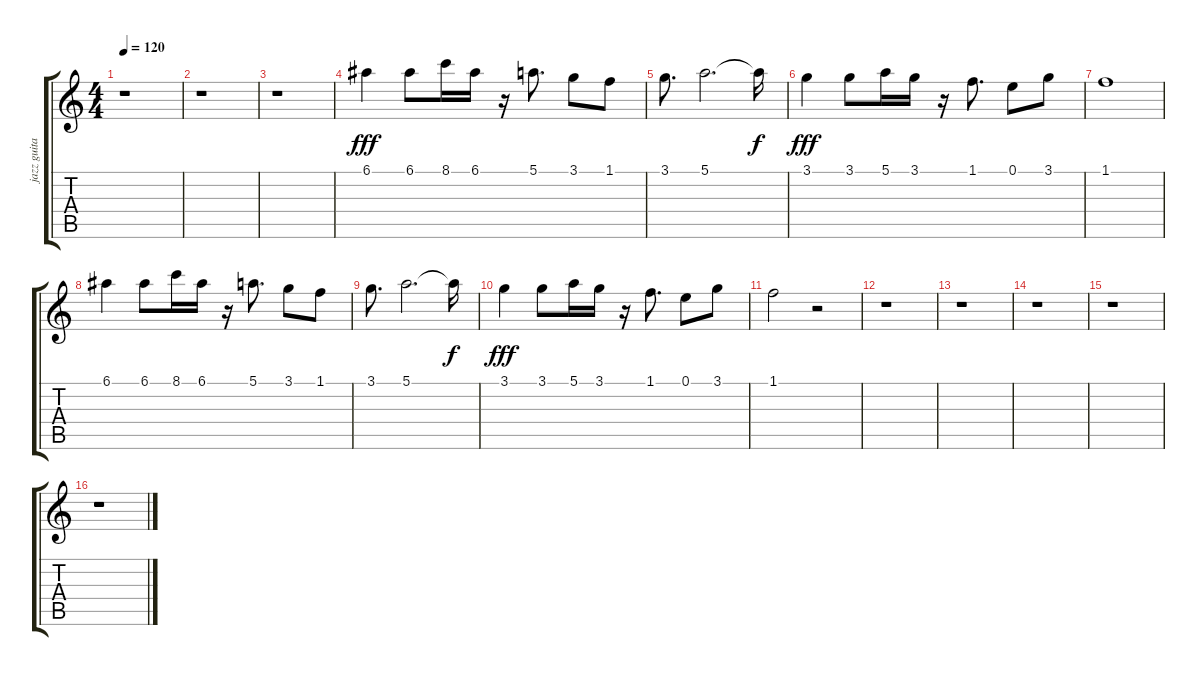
\track ("jazz guitar" "jazz guita") {instrument electricguitarjazz}
\staff {score tabs}
\tuning (E4 B3 G3 D3 A2 E2) {hide}
\ts (4 4)
\tempo 120
\clef g2
\ks c
r.1{dy fff} |
r.1 |
r.1 |
6.1.4 6.1.8 8.1.16 6.1.16 r.16 5.1.8{d} 3.1.8 1.1.8 |
3.1.8{d} 5.1.2{d} 5.1{t}.16{dy f} |
3.1.4{dy fff} 3.1.8 5.1.16 3.1.16 r.16 1.1.8{d} 0.1.8 3.1.8 |
1.1.1 |
6.1.4 6.1.8 8.1.16 6.1.16 r.16 5.1.8{d} 3.1.8 1.1.8 |
3.1.8{d} 5.1.2{d} 5.1{t}.16{dy f} |
3.1.4{dy fff} 3.1.8 5.1.16 3.1.16 r.16 1.1.8{d} 0.1.8 3.1.8 |
1.1.2 r.2 |
r.1 |
r.1 |
r.1 |
r.1 |
r.1
